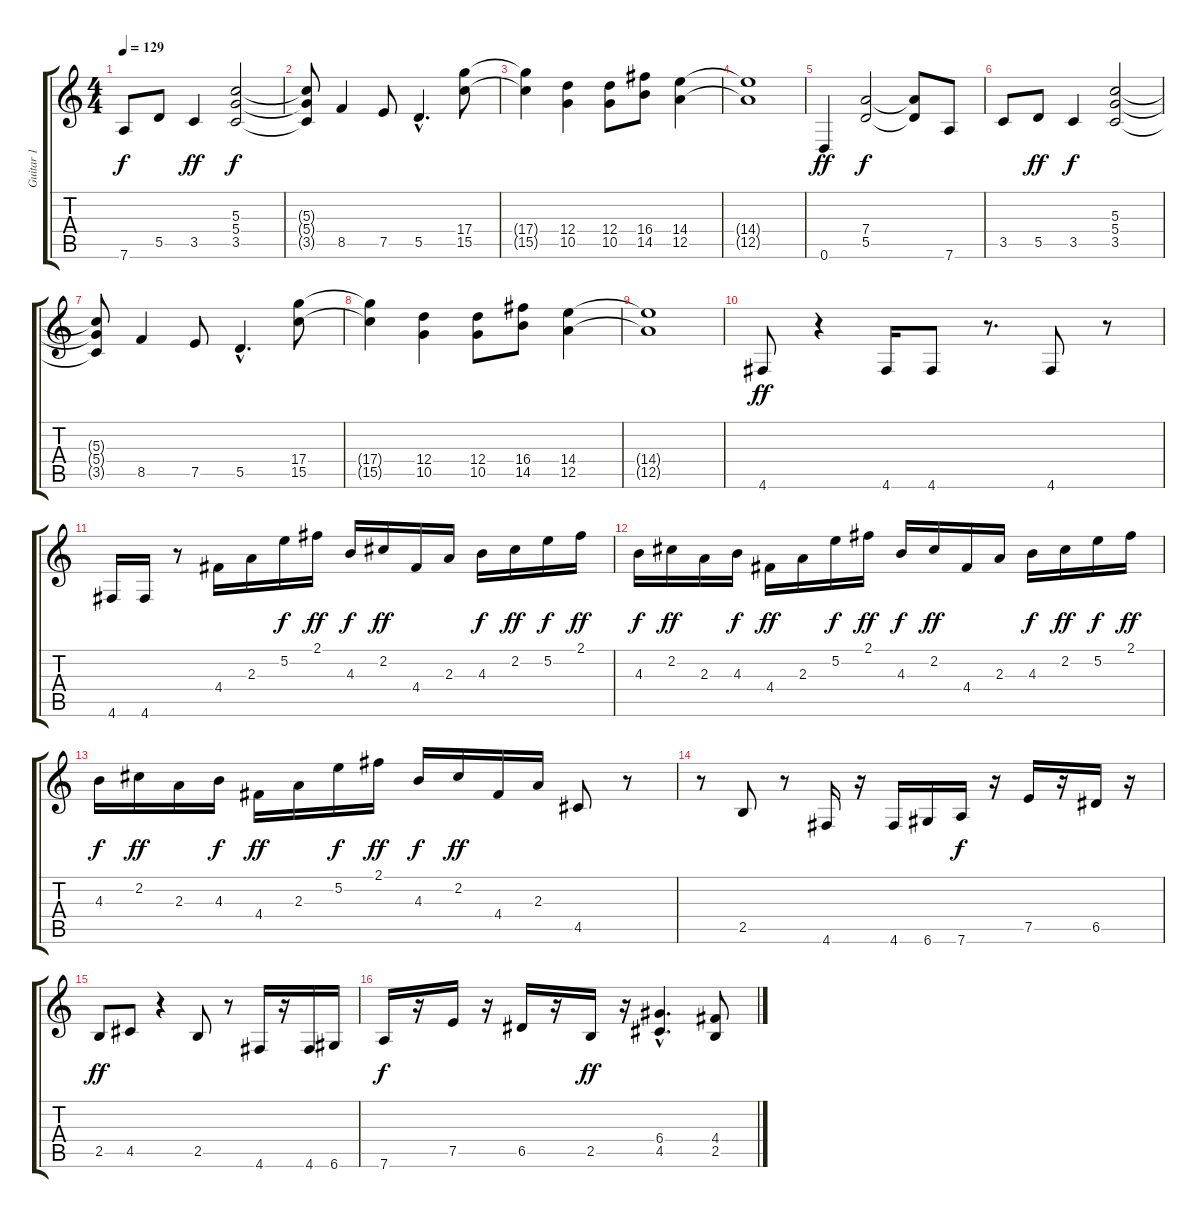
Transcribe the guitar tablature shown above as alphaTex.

\track ("Guitar 1" "Guitar 1") {instrument distortionguitar}
\staff {score tabs}
\tuning (E4 B3 G3 D3 A2 D2) {hide}
\ts (4 4)
\tempo 129
\clef g2
\ks c
7.6{t}.8{dy f} 5.5.8 3.5.4{dy ff} (5.3 5.4 3.5).2{dy f} |
(5.3{t} 5.4{t} 3.5{t}).8 8.5.4 7.5.8 5.5{hac}.4{d} (17.4 15.5).8 |
(17.4{t} 15.5{t}).4 (12.4 10.5).4 (12.4 10.5).8 (16.4 14.5).8 (14.4 12.5).4 |
(14.4{t} 12.5{t}).1 |
0.6.4{dy ff} (7.4 5.5).2{dy f} (7.4{t} 5.5{t}).8 7.6.8 |
3.5.8 5.5.8{dy ff} 3.5.4{dy f} (5.3 5.4 3.5).2 |
(5.3{t} 5.4{t} 3.5{t}).8 8.5.4 7.5.8 5.5{hac}.4{d} (17.4 15.5).8 |
(17.4{t} 15.5{t}).4 (12.4 10.5).4 (12.4 10.5).8 (16.4 14.5).8 (14.4 12.5).4 |
(14.4{t} 12.5{t}).1 |
4.6.8{dy ff} r.4 4.6.16 4.6.8 r.8{d} 4.6.8 r.8 |
4.6.16 4.6.16 r.8 4.4.16 2.3.16 5.2.16{dy f} 2.1.16{dy ff} 4.3.16{dy f} 2.2.16{dy ff} 4.4.16 2.3.16 4.3.16{dy f} 2.2.16{dy ff} 5.2.16{dy f} 2.1.16{dy ff} |
4.3.16{dy f} 2.2.16{dy ff} 2.3.16 4.3.16{dy f} 4.4.16{dy ff} 2.3.16 5.2.16{dy f} 2.1.16{dy ff} 4.3.16{dy f} 2.2.16{dy ff} 4.4.16 2.3.16 4.3.16{dy f} 2.2.16{dy ff} 5.2.16{dy f} 2.1.16{dy ff} |
4.3.16{dy f} 2.2.16{dy ff} 2.3.16 4.3.16{dy f} 4.4.16{dy ff} 2.3.16 5.2.16{dy f} 2.1.16{dy ff} 4.3.16{dy f} 2.2.16{dy ff} 4.4.16 2.3.16 4.5.8 r.8 |
r.8 2.5.8 r.8 4.6.16 r.16 4.6.16 6.6.16 7.6.16{dy f} r.16 7.5.16 r.16 6.5.16 r.16 |
2.5.8{dy ff} 4.5.8 r.4 2.5.8 r.8 4.6.16 r.16 4.6.16 6.6.16 |
7.6.16{dy f} r.16 7.5.16 r.16 6.5.16 r.16 2.5.16{dy ff} r.16 (6.4{hac} 4.5{hac}).4{d} (4.4 2.5).8
